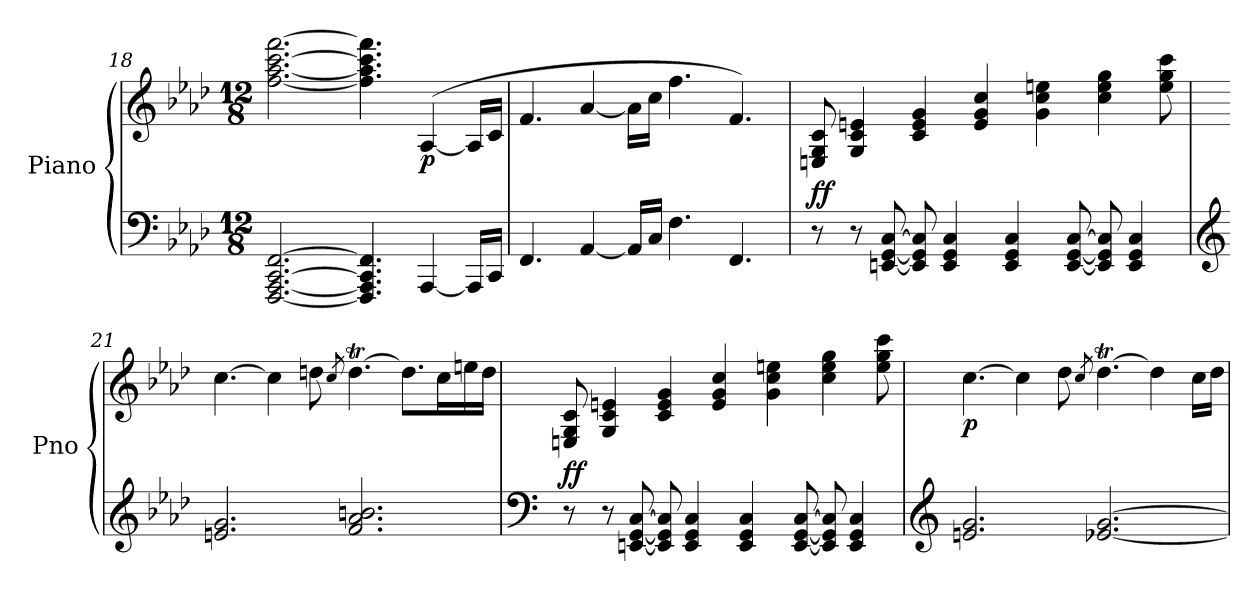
**kern	**kern	**dynam
*part1	*part1	*part1
*staff2	*staff1	*staff1/2
*I"Piano	*	*
*I'Pno	*	*
*clefF4	*clefG2	*
*k[b-e-a-d-]	*k[b-e-a-d-]	*
*A-:	*A-:	*
*M12/8	*M12/8	*
=18	=18	=18
[2.FFF/ [2.AAA-/ [2.CC/ [2.FF/	[2.ff\ [2.aa-\ [2.ccc\ [2.fff\	.
4.FFF/] 4.AAA-/] 4.CC/] 4.FF/]	4.ff\] 4.aa-\] 4.ccc\] 4.fff\]	.
!	!	!LO:DY:b
[4AAA-/	(<[4A-/	p
16AAA-/LL]	16A-/LL]	.
16CC/JJ	16c/JJ	.
=19	=19	=19
4.FF/	4.f/	.
[4AA-/	[4a-/	.
16AA-/LL]	16a-\LL]	.
16C/JJ	16cc\JJ	.
4.F\	4.ff\	.
4.FF/	4.f/)	.
=20	=20	=20
!	!	!LO:DY:b
8r	8En/ 8G/ 8c/	ff
8r	4G/ 4c/ 4en/	.
[8EEn/ [8GG/ [8C/	.	.
8EE/] 8GG/] 8C/]	4c/ 4e/ 4g/	.
4EE/ 4GG/ 4C/	.	.
.	4e/ 4g/ 4cc/	.
4EE/ 4GG/ 4C/	.	.
.	4g\ 4cc\ 4een\	.
[8EE/ [8GG/ [8C/	.	.
8EE/] 8GG/] 8C/]	4cc\ 4ee\ 4gg\	.
4EE/ 4GG/ 4C/	.	.
.	8ee\ 8gg\ 8ccc\	.
=21	=21	=21
*clefG2	*	*
2.en/ 2.g/	[4.cc\	.
.	4cc\]	.
.	8ddn\	.
.	8qcc/	.
2.f/ 2.a-/ 2.bn/	[4.ddt\	.
.	8.dd\L]	.
.	16cc\L	.
.	16een\	.
.	16dd\JJ	.
=22	=22	=22
*clefF4	*	*
!	!	!LO:DY:b
8r	8En/ 8G/ 8c/	ff
8r	4G/ 4c/ 4en/	.
[8EEn/ [8GG/ [8C/	.	.
8EE/] 8GG/] 8C/]	4c/ 4e/ 4g/	.
4EE/ 4GG/ 4C/	.	.
.	4e/ 4g/ 4cc/	.
4EE/ 4GG/ 4C/	.	.
.	4g\ 4cc\ 4een\	.
[8EE/ [8GG/ [8C/	.	.
8EE/] 8GG/] 8C/]	4cc\ 4ee\ 4gg\	.
4EE/ 4GG/ 4C/	.	.
.	8ee\ 8gg\ 8ccc\	.
=23	=23	=23
*clefG2	*	*
!	!	!LO:DY:b
2.en/ 2.g/	[4.cc\	p
.	4cc\]	.
.	8dd-\	.
.	8qcc/	.
[2.e-X/ [2.g/	[4.dd-T\	.
.	4dd-\]	.
.	16cc\LL	.
.	16dd-\JJ	.
=	=	=
*-	*-	*-
